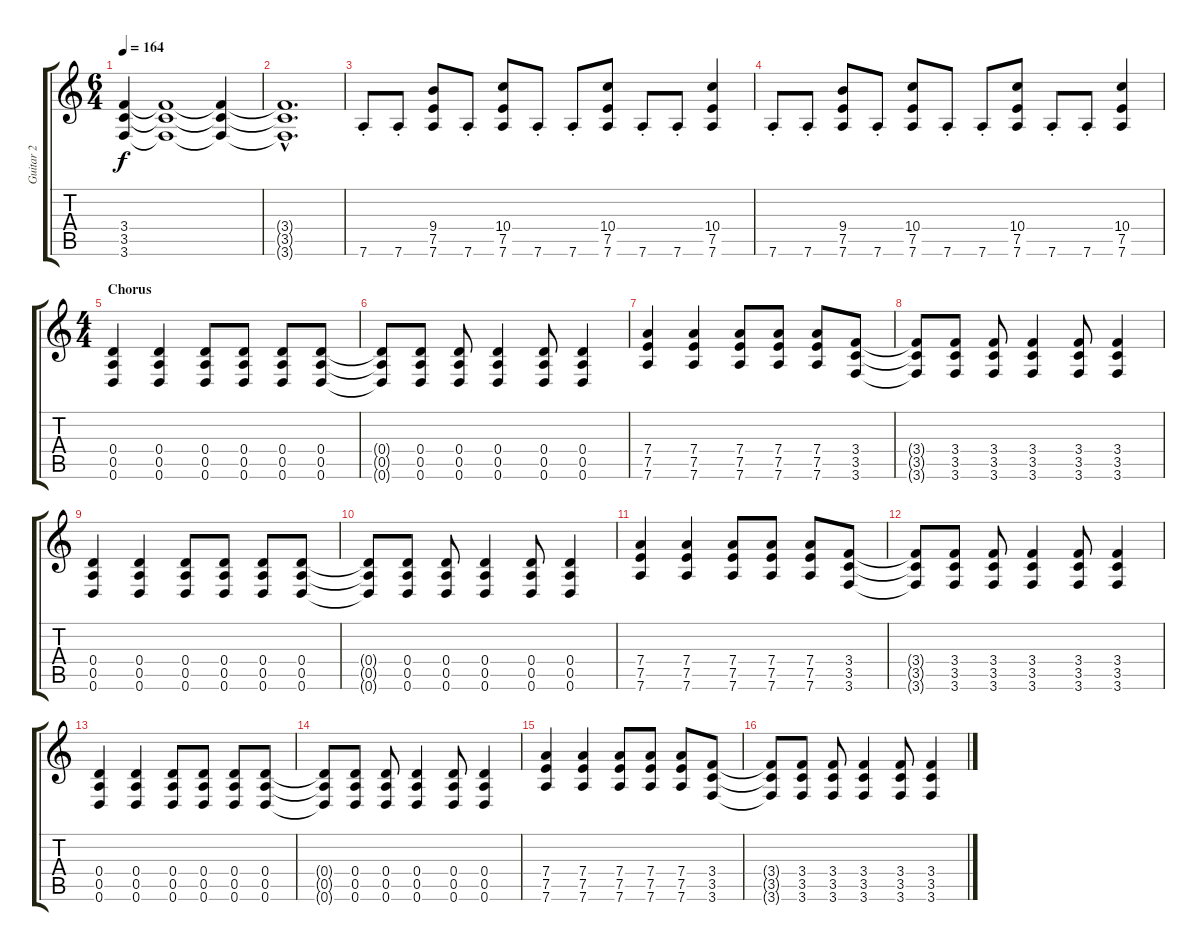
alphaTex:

\track ("Guitar 2" "Guitar 2") {instrument distortionguitar}
\staff {score tabs}
\tuning (E4 B3 G3 D3 A2 D2) {hide}
\ts (6 4)
\tempo 164
\clef g2
\ks c
(3.4 3.5 3.6).4{dy f volume 11} (3.4{t} 3.5{t} 3.6{t}).1{volume 4} (3.4{t} 3.5{t} 3.6{t}).4 |
(3.4{hac t} 3.5{hac t} 3.6{hac t}).1{d} |
7.6{st}.8{volume 11 instrument distortionguitar} 7.6{st}.8 (9.4 7.5 7.6).8 7.6{st}.8 (10.4 7.5 7.6).8 7.6{st}.8 7.6{st}.8 (10.4 7.5 7.6).8 7.6{st}.8 7.6{st}.8 (10.4 7.5 7.6).4 |
7.6{st}.8 7.6{st}.8 (9.4 7.5 7.6).8 7.6{st}.8 (10.4 7.5 7.6).8 7.6{st}.8 7.6{st}.8 (10.4 7.5 7.6).8 7.6{st}.8 7.6{st}.8 (10.4 7.5 7.6).4 |
\ts (4 4)
\section ("" "Chorus")
(0.4 0.5 0.6).4 (0.4 0.5 0.6).4 (0.4 0.5 0.6).8 (0.4 0.5 0.6).8 (0.4 0.5 0.6).8 (0.4 0.5 0.6).8 |
(0.4{t} 0.5{t} 0.6{t}).8 (0.4 0.5 0.6).8 (0.4 0.5 0.6).8 (0.4 0.5 0.6).4 (0.4 0.5 0.6).8 (0.4 0.5 0.6).4 |
(7.4 7.5 7.6).4 (7.4 7.5 7.6).4 (7.4 7.5 7.6).8 (7.4 7.5 7.6).8 (7.4 7.5 7.6).8 (3.4 3.5 3.6).8 |
(3.4{t} 3.5{t} 3.6{t}).8 (3.4 3.5 3.6).8 (3.4 3.5 3.6).8 (3.4 3.5 3.6).4 (3.4 3.5 3.6).8 (3.4 3.5 3.6).4 |
(0.4 0.5 0.6).4 (0.4 0.5 0.6).4 (0.4 0.5 0.6).8 (0.4 0.5 0.6).8 (0.4 0.5 0.6).8 (0.4 0.5 0.6).8 |
(0.4{t} 0.5{t} 0.6{t}).8 (0.4 0.5 0.6).8 (0.4 0.5 0.6).8 (0.4 0.5 0.6).4 (0.4 0.5 0.6).8 (0.4 0.5 0.6).4 |
(7.4 7.5 7.6).4 (7.4 7.5 7.6).4 (7.4 7.5 7.6).8 (7.4 7.5 7.6).8 (7.4 7.5 7.6).8 (3.4 3.5 3.6).8 |
(3.4{t} 3.5{t} 3.6{t}).8 (3.4 3.5 3.6).8 (3.4 3.5 3.6).8 (3.4 3.5 3.6).4 (3.4 3.5 3.6).8 (3.4 3.5 3.6).4 |
(0.4 0.5 0.6).4 (0.4 0.5 0.6).4 (0.4 0.5 0.6).8 (0.4 0.5 0.6).8 (0.4 0.5 0.6).8 (0.4 0.5 0.6).8 |
(0.4{t} 0.5{t} 0.6{t}).8 (0.4 0.5 0.6).8 (0.4 0.5 0.6).8 (0.4 0.5 0.6).4 (0.4 0.5 0.6).8 (0.4 0.5 0.6).4 |
(7.4 7.5 7.6).4 (7.4 7.5 7.6).4 (7.4 7.5 7.6).8 (7.4 7.5 7.6).8 (7.4 7.5 7.6).8 (3.4 3.5 3.6).8 |
(3.4{t} 3.5{t} 3.6{t}).8 (3.4 3.5 3.6).8 (3.4 3.5 3.6).8 (3.4 3.5 3.6).4 (3.4 3.5 3.6).8 (3.4 3.5 3.6).4
